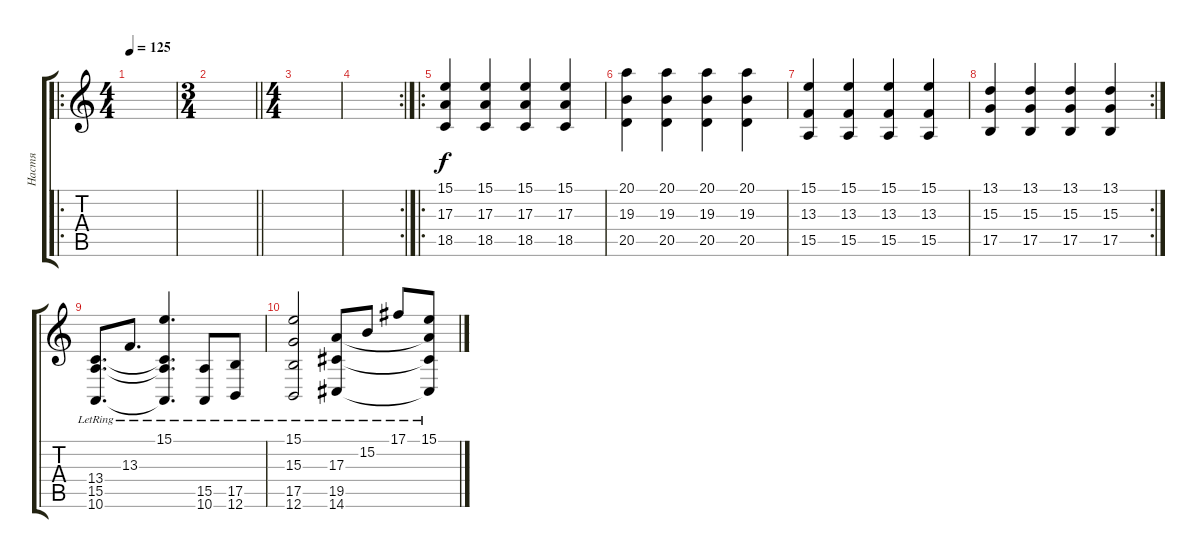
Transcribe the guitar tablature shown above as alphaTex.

\track ("Настя" "Настя") {instrument acousticgrandpiano}
\staff {score tabs}
\tuning (Db4 Ab3 E3 B2 Gb2 B1) {hide}
\ro
\ts (4 4)
\tempo 125
\clef g2
\ks c
|
\ts (3 4)
\barLineRight lightlight
|
\ts (4 4)
|
\rc 2
|
\ro
(15.1 17.3 18.5).4 (15.1 17.3 18.5).4 (15.1 17.3 18.5).4 (15.1 17.3 18.5).4 |
(20.1 19.3 20.5).4 (20.1 19.3 20.5).4 (20.1 19.3 20.5).4 (20.1 19.3 20.5).4 |
(15.1 13.3 15.5).4 (15.1 13.3 15.5).4 (15.1 13.3 15.5).4 (15.1 13.3 15.5).4 |
\rc 2
(13.1 15.3 17.5).4 (13.1 15.3 17.5).4 (13.1 15.3 17.5).4 (13.1 15.3 17.5).4 |
(13.4{lr} 15.5{lr} 10.6{lr}).8{d} 13.3{lr}.8{d} (15.1{lr} 13.4{t} 15.5{t} 10.6{t}).4{d} (15.5{lr} 10.6{lr}).8 (17.5{lr} 12.6{lr}).8 |
(15.1{lr} 15.3{lr} 17.5{lr} 12.6{lr}).2 (17.3{lr} 19.5{lr} 14.6{lr}).8 15.2{lr}.8 17.1{lr}.8 (15.1{lr} 17.3{t} 19.5{t} 14.6{t}).8
